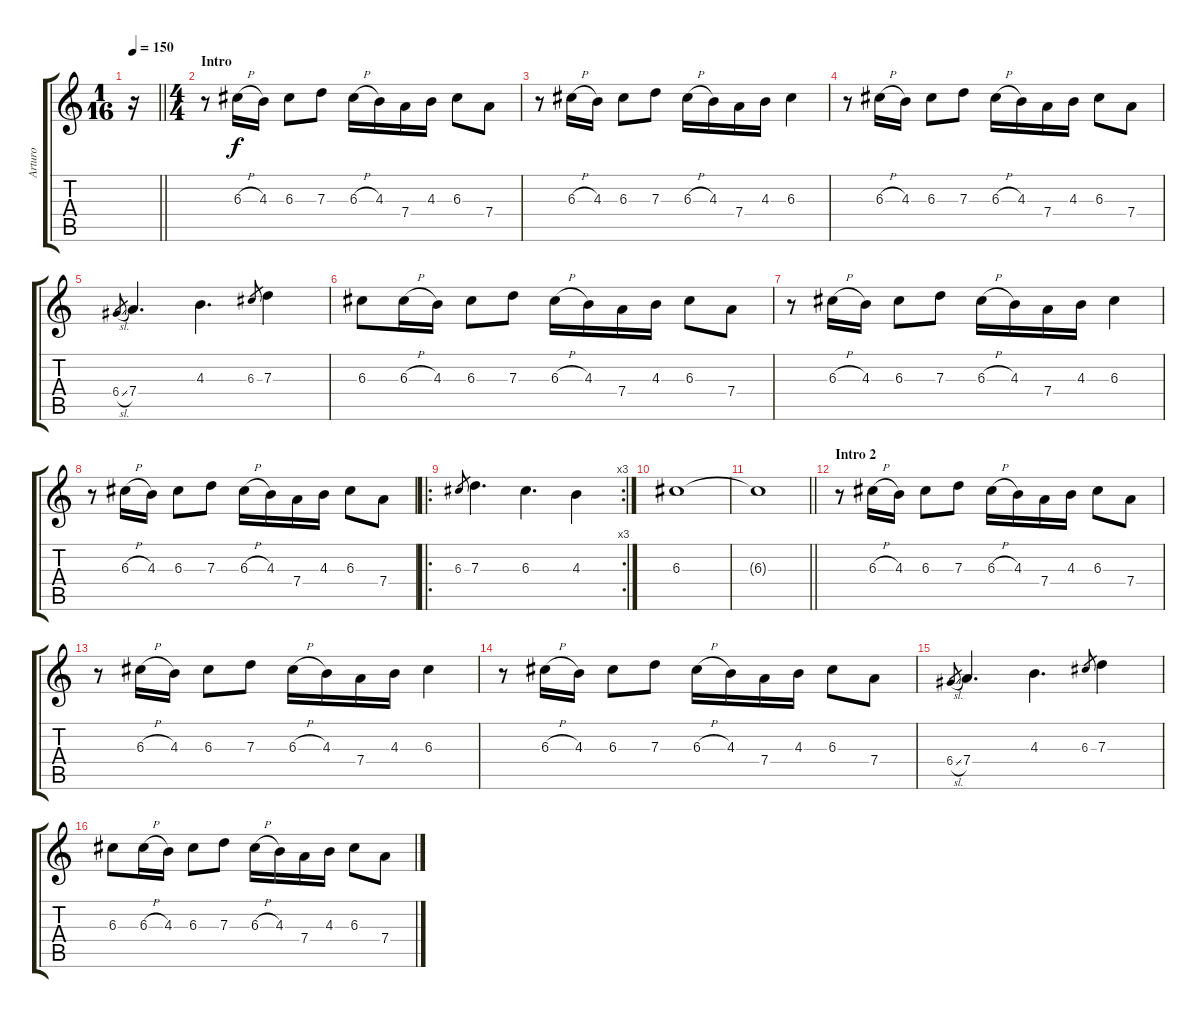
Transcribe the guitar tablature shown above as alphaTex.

\track ("Arturo" "Arturo") {instrument distortionguitar}
\staff {score tabs}
\tuning (E4 B3 G3 D3 A2 E2) {hide}
\ts (1 16)
\tempo 150
\clef g2
\barLineRight lightlight
\ks c
r.16{dy f instrument distortionguitar} |
\ts (4 4)
\section ("" "Intro")
r.8 6.3{h}.16 4.3.16 6.3.8 7.3.8 6.3{h}.16 4.3.16 7.4.16 4.3.16 6.3.8 7.4.8 |
r.8 6.3{h}.16 4.3.16 6.3.8 7.3.8 6.3{h}.16 4.3.16 7.4.16 4.3.16 6.3.4 |
r.8 6.3{h}.16 4.3.16 6.3.8 7.3.8 6.3{h}.16 4.3.16 7.4.16 4.3.16 6.3.8 7.4.8 |
6.4{sl}.8{gr} 7.4.4{d} 4.3.4{d} 6.3.8{gr} 7.3.4 |
6.3.8 6.3{h}.16 4.3.16 6.3.8 7.3.8 6.3{h}.16 4.3.16 7.4.16 4.3.16 6.3.8 7.4.8 |
r.8 6.3{h}.16 4.3.16 6.3.8 7.3.8 6.3{h}.16 4.3.16 7.4.16 4.3.16 6.3.4 |
r.8 6.3{h}.16 4.3.16 6.3.8 7.3.8 6.3{h}.16 4.3.16 7.4.16 4.3.16 6.3.8 7.4.8 |
\ro
\rc 3
6.3.8{gr} 7.3.4{d} 6.3.4{d} 4.3.4 |
6.3.1 |
\barLineRight lightlight
6.3{t}.1 |
\section ("" "Intro 2")
r.8 6.3{h}.16 4.3.16 6.3.8 7.3.8 6.3{h}.16 4.3.16 7.4.16 4.3.16 6.3.8 7.4.8 |
r.8 6.3{h}.16 4.3.16 6.3.8 7.3.8 6.3{h}.16 4.3.16 7.4.16 4.3.16 6.3.4 |
r.8 6.3{h}.16 4.3.16 6.3.8 7.3.8 6.3{h}.16 4.3.16 7.4.16 4.3.16 6.3.8 7.4.8 |
6.4{sl}.8{gr} 7.4.4{d} 4.3.4{d} 6.3.8{gr} 7.3.4 |
6.3.8 6.3{h}.16 4.3.16 6.3.8 7.3.8 6.3{h}.16 4.3.16 7.4.16 4.3.16 6.3.8 7.4.8
